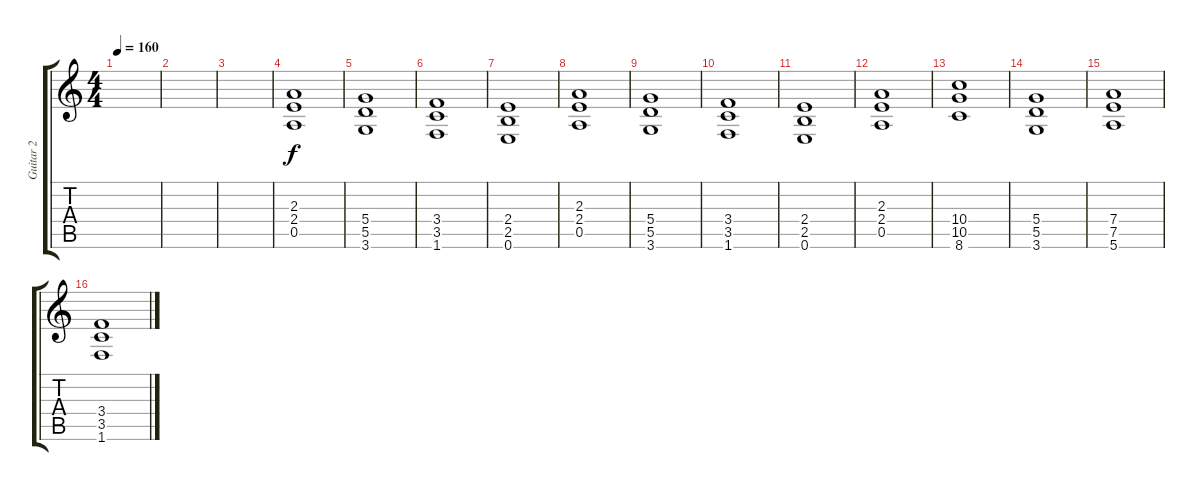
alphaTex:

\track ("Guitar 2" "Guitar 2") {instrument distortionguitar}
\staff {score tabs}
\tuning (E4 B3 G3 D3 A2 E2) {hide}
\ts (4 4)
\tempo 160
\clef g2
\ks c
|
|
|
(2.3 2.4 0.5).1 |
(5.4 5.5 3.6).1 |
(3.4 3.5 1.6).1 |
(2.4 2.5 0.6).1 |
(2.3 2.4 0.5).1 |
(5.4 5.5 3.6).1 |
(3.4 3.5 1.6).1 |
(2.4 2.5 0.6).1 |
(2.3 2.4 0.5).1 |
(10.4 10.5 8.6).1 |
(5.4 5.5 3.6).1 |
(7.4 7.5 5.6).1 |
(3.4 3.5 1.6).1
